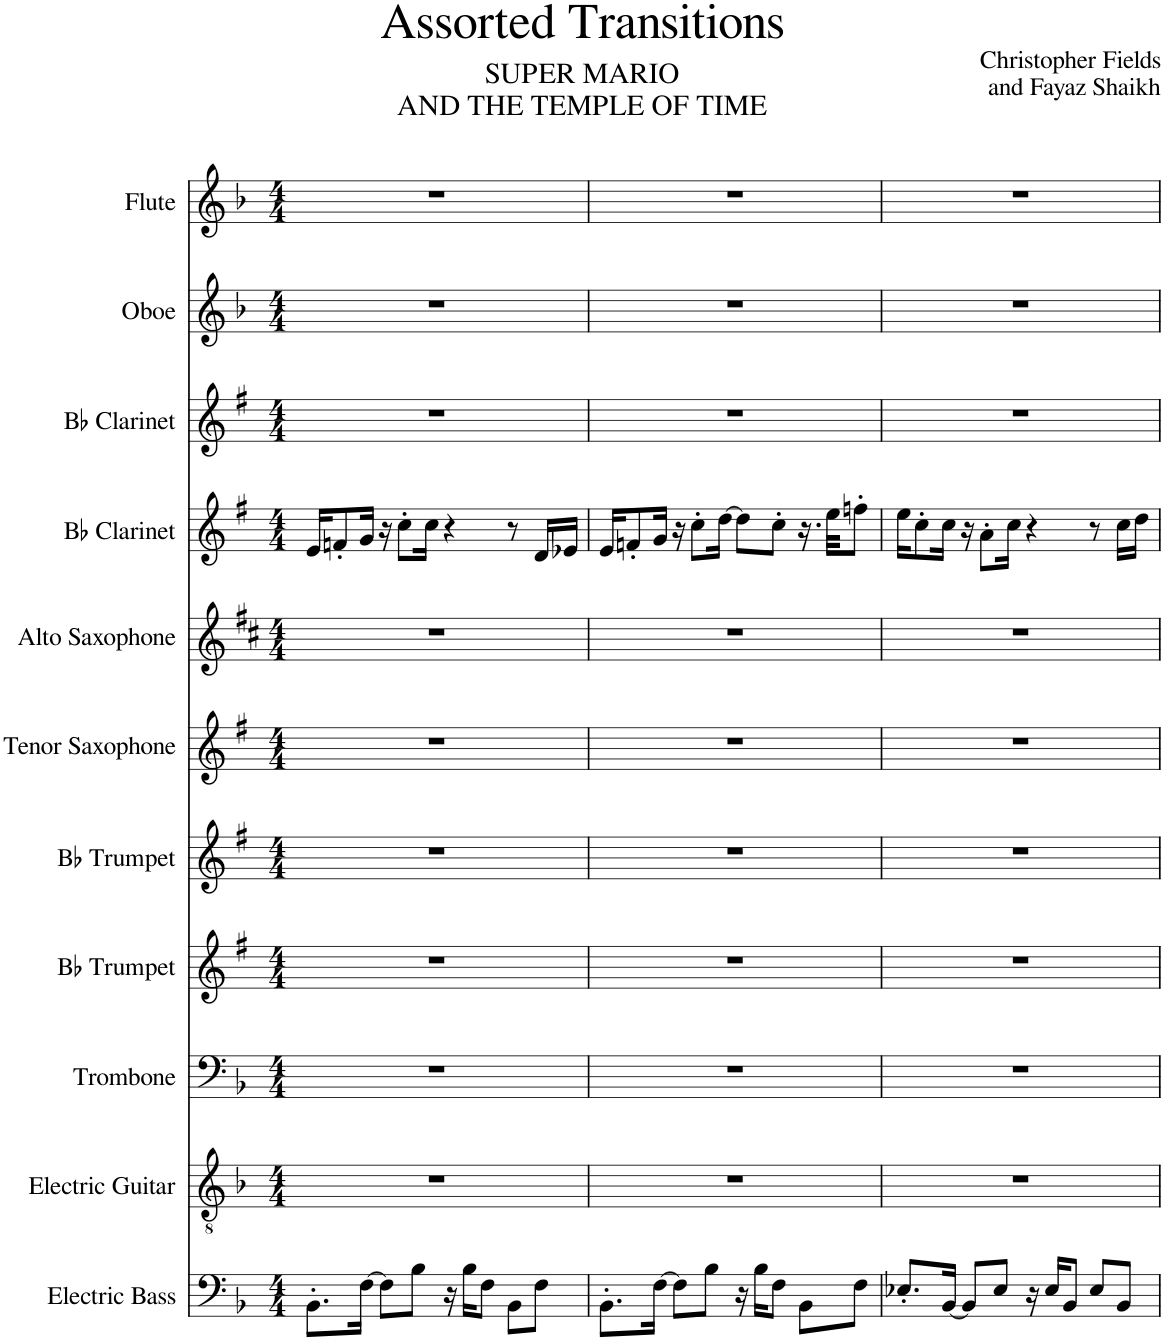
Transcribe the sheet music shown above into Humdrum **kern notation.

**kern	**kern	**kern	**kern	**kern	**kern	**kern	**kern	**kern	**kern	**kern
*part11	*part10	*part9	*part8	*part7	*part6	*part5	*part4	*part3	*part2	*part1
*staff11	*staff10	*staff9	*staff8	*staff7	*staff6	*staff5	*staff4	*staff3	*staff2	*staff1
*I"Electric Bass	*I"Electric Guitar	*I"Trombone	*I"Bb Trumpet	*I"Bb Trumpet	*I"Tenor Saxophone	*I"Alto Saxophone	*I"Bb Clarinet	*I"Bb Clarinet	*I"Oboe	*I"Flute
*I'El. B.	*I'El. Guit.	*I'Tbn.	*I'Bb Tpt.	*I'Bb Tpt.	*I'T. Sax.	*I'A. Sax.	*I'Bb Cl.	*I'Bb Cl.	*I'Ob.	*I'Fl.
*clefF4	*clefGv2	*clefF4	*clefG2	*clefG2	*clefG2	*clefG2	*clefG2	*clefG2	*clefG2	*clefG2
*Trd7c12	*	*	*Trd1c2	*Trd1c2	*Trd8c14	*Trd5c9	*Trd1c2	*Trd1c2	*	*
*k[b-]	*k[b-]	*k[b-]	*k[f#]	*k[f#]	*k[f#]	*k[f#c#]	*k[f#]	*k[f#]	*k[b-]	*k[b-]
*M4/4	*M4/4	*M4/4	*M4/4	*M4/4	*M4/4	*M4/4	*M4/4	*M4/4	*M4/4	*M4/4
=1	=1	=1	=1	=1	=1	=1	=1	=1	=1	=1
8.BB-'\L	1r	1r	1r	1r	1r	1r	16e/KL	1r	1r	1r
.	.	.	.	.	.	.	8fn'/	.	.	.
[16F\Jk	.	.	.	.	.	.	16g/Jk	.	.	.
8F\L]	.	.	.	.	.	.	16r	.	.	.
.	.	.	.	.	.	.	8cc'\L	.	.	.
8B-\J	.	.	.	.	.	.	.	.	.	.
.	.	.	.	.	.	.	16cc\Jk	.	.	.
16r	.	.	.	.	.	.	4r	.	.	.
16B-\KL	.	.	.	.	.	.	.	.	.	.
8F\J	.	.	.	.	.	.	.	.	.	.
8BB-\L	.	.	.	.	.	.	8r	.	.	.
8F\J	.	.	.	.	.	.	16d/LL	.	.	.
.	.	.	.	.	.	.	16e-X/JJ	.	.	.
=2	=2	=2	=2	=2	=2	=2	=2	=2	=2	=2
8.BB-'\L	1r	1r	1r	1r	1r	1r	16e/KL	1r	1r	1r
.	.	.	.	.	.	.	8fn'/	.	.	.
[16F\Jk	.	.	.	.	.	.	16g/Jk	.	.	.
8F\L]	.	.	.	.	.	.	16r	.	.	.
.	.	.	.	.	.	.	8cc'\L	.	.	.
8B-\J	.	.	.	.	.	.	.	.	.	.
.	.	.	.	.	.	.	[16dd\Jk	.	.	.
16r	.	.	.	.	.	.	8dd\L]	.	.	.
16B-\KL	.	.	.	.	.	.	.	.	.	.
8F\J	.	.	.	.	.	.	8cc'\J	.	.	.
8BB-\L	.	.	.	.	.	.	16.r	.	.	.
.	.	.	.	.	.	.	32ee\KKL	.	.	.
8F\J	.	.	.	.	.	.	8ffn'\J	.	.	.
=3	=3	=3	=3	=3	=3	=3	=3	=3	=3	=3
8.E-X'/L	1r	1r	1r	1r	1r	1r	16ee\KL	1r	1r	1r
.	.	.	.	.	.	.	8cc'\	.	.	.
[16BB-/Jk	.	.	.	.	.	.	16cc\Jk	.	.	.
8BB-/L]	.	.	.	.	.	.	16r	.	.	.
.	.	.	.	.	.	.	8a'\L	.	.	.
8E-/J	.	.	.	.	.	.	.	.	.	.
.	.	.	.	.	.	.	16cc\Jk	.	.	.
16r	.	.	.	.	.	.	4r	.	.	.
16E-/KL	.	.	.	.	.	.	.	.	.	.
8BB-/J	.	.	.	.	.	.	.	.	.	.
8E-/L	.	.	.	.	.	.	8r	.	.	.
8BB-/J	.	.	.	.	.	.	16cc\LL	.	.	.
.	.	.	.	.	.	.	16dd\JJ	.	.	.
=	=	=	=	=	=	=	=	=	=	=
*-	*-	*-	*-	*-	*-	*-	*-	*-	*-	*-
